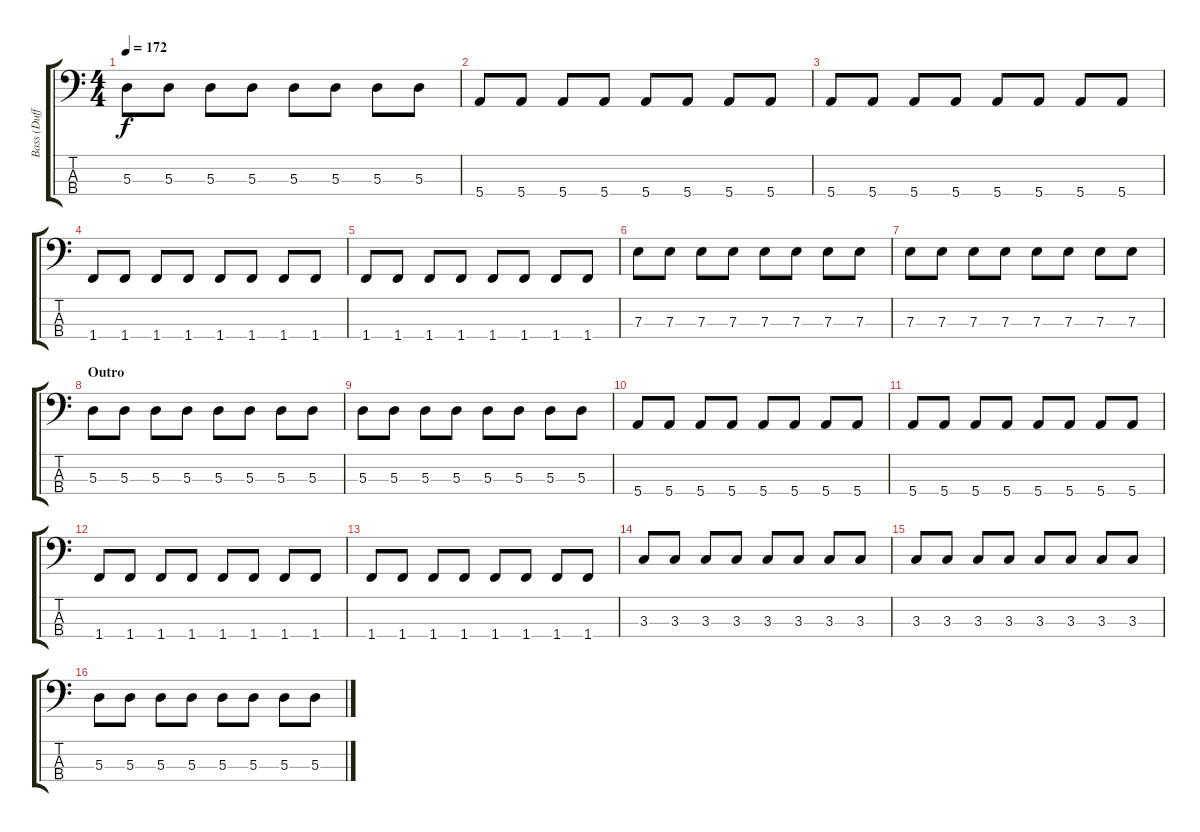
\track ("Bass (Duff)" "Bass (Duff") {instrument electricbasspick}
\staff {score tabs}
\tuning (G2 D2 A1 E1) {hide}
\ts (4 4)
\tempo 172
\clef f4
\ks c
5.3.8{dy f} 5.3.8 5.3.8 5.3.8 5.3.8 5.3.8 5.3.8 5.3.8 |
5.4.8 5.4.8 5.4.8 5.4.8 5.4.8 5.4.8 5.4.8 5.4.8 |
5.4.8 5.4.8 5.4.8 5.4.8 5.4.8 5.4.8 5.4.8 5.4.8 |
1.4.8 1.4.8 1.4.8 1.4.8 1.4.8 1.4.8 1.4.8 1.4.8 |
1.4.8 1.4.8 1.4.8 1.4.8 1.4.8 1.4.8 1.4.8 1.4.8 |
7.3.8 7.3.8 7.3.8 7.3.8 7.3.8 7.3.8 7.3.8 7.3.8 |
7.3.8 7.3.8 7.3.8 7.3.8 7.3.8 7.3.8 7.3.8 7.3.8 |
\section ("" "Outro")
5.3.8 5.3.8 5.3.8 5.3.8 5.3.8 5.3.8 5.3.8 5.3.8 |
5.3.8 5.3.8 5.3.8 5.3.8 5.3.8 5.3.8 5.3.8 5.3.8 |
5.4.8 5.4.8 5.4.8 5.4.8 5.4.8 5.4.8 5.4.8 5.4.8 |
5.4.8 5.4.8 5.4.8 5.4.8 5.4.8 5.4.8 5.4.8 5.4.8 |
1.4.8 1.4.8 1.4.8 1.4.8 1.4.8 1.4.8 1.4.8 1.4.8 |
1.4.8 1.4.8 1.4.8 1.4.8 1.4.8 1.4.8 1.4.8 1.4.8 |
3.3.8 3.3.8 3.3.8 3.3.8 3.3.8 3.3.8 3.3.8 3.3.8 |
3.3.8 3.3.8 3.3.8 3.3.8 3.3.8 3.3.8 3.3.8 3.3.8 |
5.3.8 5.3.8 5.3.8 5.3.8 5.3.8 5.3.8 5.3.8 5.3.8
